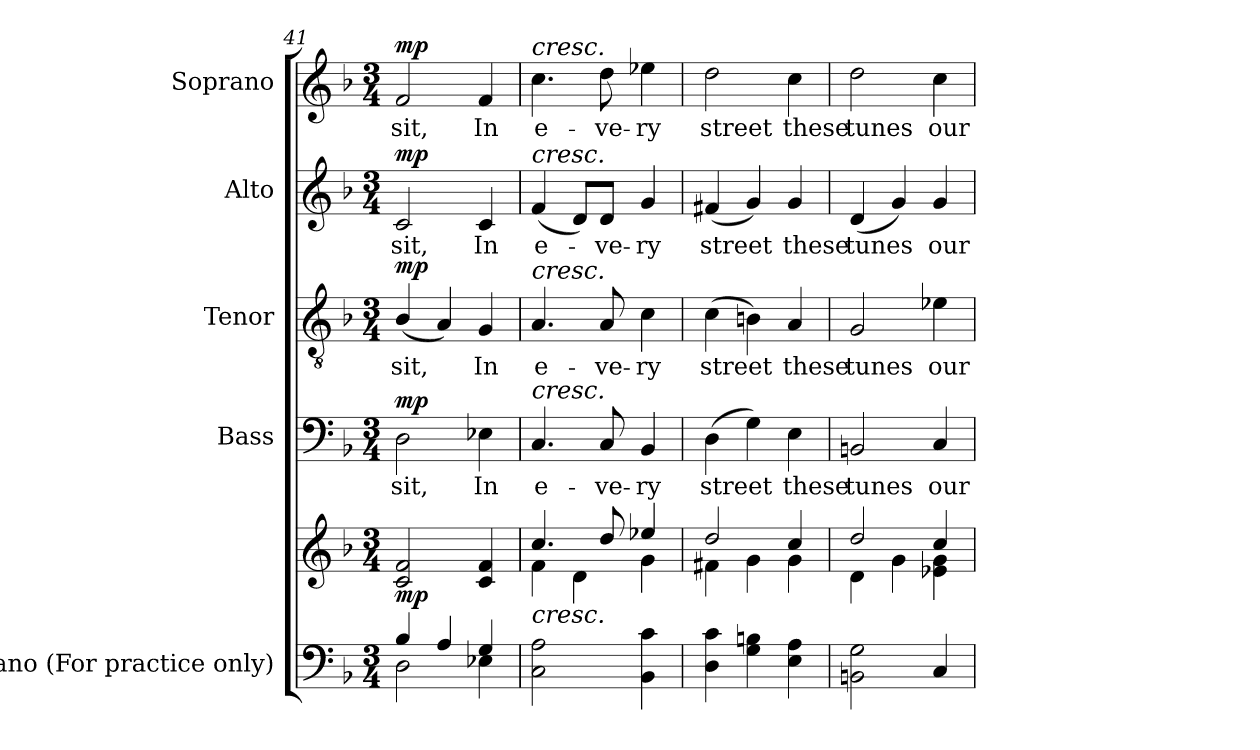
**kern	**kern	**dynam	**kern	**text	**dynam	**kern	**text	**dynam	**kern	**text	**dynam	**kern	**text	**dynam
*part5	*part5	*part5	*part4	*part4	*part4	*part3	*part3	*part3	*part2	*part2	*part2	*part1	*part1	*part1
*staff6	*staff5	*staff5/6	*staff4	*staff4	*staff4	*staff3	*staff3	*staff3	*staff2	*staff2	*staff2	*staff1	*staff1	*staff1
*I"Piano (For practice only)	*	*	*I"Bass	*	*	*I"Tenor	*	*	*I"Alto	*	*	*I"Soprano	*	*
*I'Pno.	*	*	*I'B.	*	*	*I'T.	*	*	*I'A.	*	*	*I'S.	*	*
*clefF4	*clefG2	*	*clefF4	*	*	*clefGv2	*	*	*clefG2	*	*	*clefG2	*	*
*	*	*	*	*	*	*ITrd7c12	*	*	*	*	*	*	*	*
*k[b-]	*k[b-]	*	*k[b-]	*	*	*k[b-]	*	*	*k[b-]	*	*	*k[b-]	*	*
*F:	*F:	*	*F:	*	*	*F:	*	*	*F:	*	*	*F:	*	*
*M3/4	*M3/4	*	*M3/4	*	*	*M3/4	*	*	*M3/4	*	*	*M3/4	*	*
=41	=41	=41	=41	=41	=41	=41	=41	=41	=41	=41	=41	=41	=41	=41
*^	*	*	*	*	*	*	*	*	*	*	*	*	*	*
!	!	!	!	!	!LO:LY:b:color=#000000	!	!	!	!	!	!	!	!	!	!
!	!	!	!	!	!	!	!	!LO:LY:b:color=#000000	!	!	!	!	!	!	!
!	!	!	!	!	!	!	!	!	!	!	!LO:LY:b:color=#000000	!	!	!	!
!	!	!	!	!	!	!	!	!	!	!	!	!	!	!LO:LY:b:color=#000000	!
4B-i/	2Di\	2ci/ 2fi	mp	2Di\	sit,	mp	(4BB-i/	sit,	mp	2ci/	sit,	mp	2fi/	sit,	mp
4Ai/	.	.	.	.	.	.	4AAi/)	.	.	.	.	.	.	.	.
!	!	!	!	!	!LO:LY:b:color=#000000	!	!	!	!	!	!	!	!	!	!
!	!	!	!	!	!	!	!	!LO:LY:b:color=#000000	!	!	!	!	!	!	!
!	!	!	!	!	!	!	!	!	!	!	!LO:LY:b:color=#000000	!	!	!	!
!	!	!	!	!	!	!	!	!	!	!	!	!	!	!LO:LY:b:color=#000000	!
4Gi/	4E-Xi\	4ci/ 4fi	.	4E-Xi\	In	.	4GGi/	In	.	4ci/	In	.	4fi/	In	.
*v	*v	*	*	*	*	*	*	*	*	*	*	*	*	*	*
=42	=42	=42	=42	=42	=42	=42	=42	=42	=42	=42	=42	=42	=42	=42
*	*^	*	*	*	*	*	*	*	*	*	*	*	*	*
*^	*	*	*	*	*	*	*	*	*	*	*	*	*	*	*
!	!	!	!	!	!	!LO:LY:b:color=#000000	!	!	!	!	!	!	!	!	!	!
*v	*v	*	*	*	*	*	*	*	*	*	*	*	*	*	*	*
*^	*	*	*	*	*	*	*	*	*	*	*	*	*	*	*
!	!	!	!	!	!	!	!	!	!LO:LY:b:color=#000000	!	!	!	!	!	!	!
*v	*v	*	*	*	*	*	*	*	*	*	*	*	*	*	*	*
*^	*	*	*	*	*	*	*	*	*	*	*	*	*	*	*
!	!	!	!	!	!	!	!	!	!	!	!	!LO:LY:b:color=#000000	!	!	!	!
*v	*v	*	*	*	*	*	*	*	*	*	*	*	*	*	*	*
*^	*	*	*	*	*	*	*	*	*	*	*	*	*	*	*
!	!	!	!	!	!	!	!	!	!	!	!	!	!	!LO:TX:a:i:t=cresc.	!	!
!	!	!	!	!	!	!	!	!	!	!	!LO:TX:a:i:t=cresc.	!	!	!	!	!
!	!	!	!	!	!	!	!	!LO:TX:a:i:t=cresc.	!	!	!	!	!	!	!	!
!	!	!	!	!	!LO:TX:a:i:t=cresc.	!	!	!	!	!	!	!	!	!	!	!
!	!	!LO:TX:b:i:t=cresc.	!	!	!	!	!	!	!	!	!	!	!	!	!	!
!	!	!	!	!	!	!	!	!	!	!	!	!	!	!	!LO:LY:b:color=#000000	!
*v	*v	*	*	*	*	*	*	*	*	*	*	*	*	*	*	*
2Ci\ 2Ai	4.cci/	4fi\	.	4.Ci/	e-	.	4.AAi/	e-	.	(4fi/	e-	.	4.cci\	e-	.
.	.	4di\	.	.	.	.	.	.	.	8di/L)	.	.	.	.	.
!	!	!	!	!	!LO:LY:b:color=#000000	!	!	!	!	!	!	!	!	!	!
!	!	!	!	!	!	!	!	!LO:LY:b:color=#000000	!	!	!	!	!	!	!
!	!	!	!	!	!	!	!	!	!	!	!LO:LY:b:color=#000000	!	!	!	!
!	!	!	!	!	!	!	!	!	!	!	!	!	!	!LO:LY:b:color=#000000	!
.	8ddi/	.	.	8Ci/	-ve-	.	8AAi/	-ve-	.	8di/J	-ve-	.	8ddi\	-ve-	.
!	!	!	!	!	!LO:LY:b:color=#000000	!	!	!	!	!	!	!	!	!	!
!	!	!	!	!	!	!	!	!LO:LY:b:color=#000000	!	!	!	!	!	!	!
!	!	!	!	!	!	!	!	!	!	!	!LO:LY:b:color=#000000	!	!	!	!
!	!	!	!	!	!	!	!	!	!	!	!	!	!	!LO:LY:b:color=#000000	!
4BB-i\ 4ci	4ee-Xi/	4gi\	.	4BB-i/	-ry	.	4Ci\	-ry	.	4gi/	-ry	.	4ee-Xi\	-ry	.
=43	=43	=43	=43	=43	=43	=43	=43	=43	=43	=43	=43	=43	=43	=43	=43
!	!	!	!	!	!LO:LY:b:color=#000000	!	!	!	!	!	!	!	!	!	!
!	!	!	!	!	!	!	!	!LO:LY:b:color=#000000	!	!	!	!	!	!	!
!	!	!	!	!	!	!	!	!	!	!	!LO:LY:b:color=#000000	!	!	!	!
!	!	!	!	!	!	!	!	!	!	!	!	!	!	!LO:LY:b:color=#000000	!
4Di\ 4ci	2ddi/	4f#Xi\	.	(4Di\	street	.	(4Ci\	street	.	(4f#Xi/	street	.	2ddi\	street	.
4Gi\ 4Bni	.	4gi\	.	4Gi\)	.	.	4BBni\)	.	.	4gi/)	.	.	.	.	.
!	!	!	!	!	!LO:LY:b:color=#000000	!	!	!	!	!	!	!	!	!	!
!	!	!	!	!	!	!	!	!LO:LY:b:color=#000000	!	!	!	!	!	!	!
!	!	!	!	!	!	!	!	!	!	!	!LO:LY:b:color=#000000	!	!	!	!
!	!	!	!	!	!	!	!	!	!	!	!	!	!	!LO:LY:b:color=#000000	!
4Ei\ 4Ai	4cci/	4gi\	.	4Ei\	these	.	4AAi/	these	.	4gi/	these	.	4cci\	these	.
=44	=44	=44	=44	=44	=44	=44	=44	=44	=44	=44	=44	=44	=44	=44	=44
!	!	!	!	!	!LO:LY:b:color=#000000	!	!	!	!	!	!	!	!	!	!
!	!	!	!	!	!	!	!	!LO:LY:b:color=#000000	!	!	!	!	!	!	!
!	!	!	!	!	!	!	!	!	!	!	!LO:LY:b:color=#000000	!	!	!	!
!	!	!	!	!	!	!	!	!	!	!	!	!	!	!LO:LY:b:color=#000000	!
2BBni\ 2Gi	2ddi/	4di\	.	2BBni/	tunes	.	2GGi/	tunes	.	(4di/	tunes	.	2ddi\	tunes	.
.	.	4gi\	.	.	.	.	.	.	.	4gi/)	.	.	.	.	.
!	!	!	!	!	!LO:LY:b:color=#000000	!	!	!	!	!	!	!	!	!	!
!	!	!	!	!	!	!	!	!LO:LY:b:color=#000000	!	!	!	!	!	!	!
!	!	!	!	!	!	!	!	!	!	!	!LO:LY:b:color=#000000	!	!	!	!
!	!	!	!	!	!	!	!	!	!	!	!	!	!	!LO:LY:b:color=#000000	!
4Ci/	4cci/	4e-Xi\ 4gi	.	4Ci/	our	.	4E-Xi\	our	.	4gi/	our	.	4cci\	our	.
*	*v	*v	*	*	*	*	*	*	*	*	*	*	*	*	*
=	=	=	=	=	=	=	=	=	=	=	=	=	=	=
*-	*-	*-	*-	*-	*-	*-	*-	*-	*-	*-	*-	*-	*-	*-
